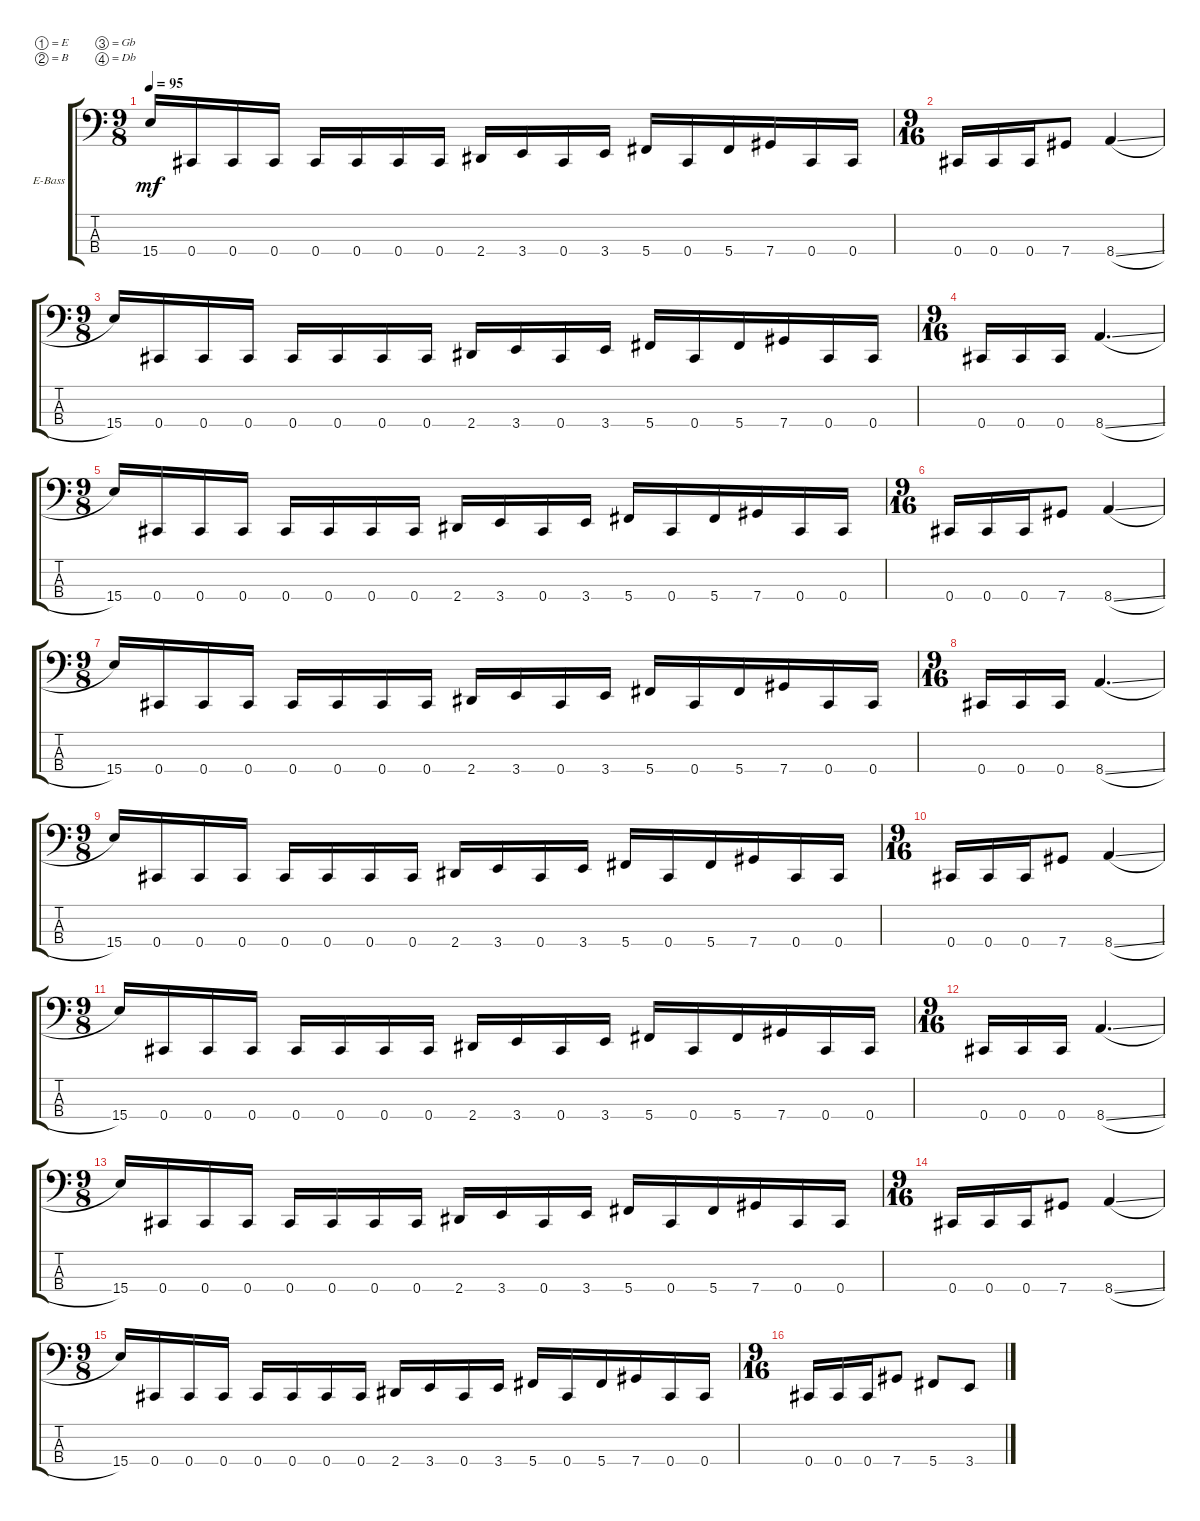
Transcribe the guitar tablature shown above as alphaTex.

\bracketExtendMode groupsimilarinstruments
\firstSystemTrackNameOrientation horizontal
\otherSystemsTrackNameOrientation horizontal
\track ("Bass" "E-Bass") {instrument electricbassfinger}
\staff {score tabs}
\tuning (E2 B1 Gb1 Db1)
\ts (9 8)
\beaming (8 2 2 2 3)
\tempo 95
\clef f4
\ks c
15.4.16{dy mf instrument electricbassfinger} 0.4.16 0.4.16 0.4.16 0.4.16 0.4.16 0.4.16 0.4.16 2.4.16 3.4.16 0.4.16 3.4.16 5.4.16 0.4.16 5.4.16 7.4.16 0.4.16 0.4.16 |
\ts (9 16)
\beaming (8 2 2 2 2)
0.4.16 0.4.16 0.4.16 7.4.8 8.4{sl}.4 |
\ts (9 8)
\beaming (8 2 2 2 3)
15.4.16 0.4.16 0.4.16 0.4.16 0.4.16 0.4.16 0.4.16 0.4.16 2.4.16 3.4.16 0.4.16 3.4.16 5.4.16 0.4.16 5.4.16 7.4.16 0.4.16 0.4.16 |
\ts (9 16)
\beaming (8 2 2 2 2)
0.4.16 0.4.16 0.4.16 8.4{sl}.4{d} |
\ts (9 8)
\beaming (8 2 2 2 3)
15.4.16 0.4.16 0.4.16 0.4.16 0.4.16 0.4.16 0.4.16 0.4.16 2.4.16 3.4.16 0.4.16 3.4.16 5.4.16 0.4.16 5.4.16 7.4.16 0.4.16 0.4.16 |
\ts (9 16)
\beaming (8 2 2 2 2)
0.4.16 0.4.16 0.4.16 7.4.8 8.4{sl}.4 |
\ts (9 8)
\beaming (8 2 2 2 3)
15.4.16 0.4.16 0.4.16 0.4.16 0.4.16 0.4.16 0.4.16 0.4.16 2.4.16 3.4.16 0.4.16 3.4.16 5.4.16 0.4.16 5.4.16 7.4.16 0.4.16 0.4.16 |
\ts (9 16)
\beaming (8 2 2 2 2)
0.4.16 0.4.16 0.4.16 8.4{sl}.4{d} |
\ts (9 8)
\beaming (8 2 2 2 3)
15.4.16 0.4.16 0.4.16 0.4.16 0.4.16 0.4.16 0.4.16 0.4.16 2.4.16 3.4.16 0.4.16 3.4.16 5.4.16 0.4.16 5.4.16 7.4.16 0.4.16 0.4.16 |
\ts (9 16)
\beaming (8 2 2 2 2)
0.4.16 0.4.16 0.4.16 7.4.8 8.4{sl}.4 |
\ts (9 8)
\beaming (8 2 2 2 3)
15.4.16 0.4.16 0.4.16 0.4.16 0.4.16 0.4.16 0.4.16 0.4.16 2.4.16 3.4.16 0.4.16 3.4.16 5.4.16 0.4.16 5.4.16 7.4.16 0.4.16 0.4.16 |
\ts (9 16)
\beaming (8 2 2 2 2)
0.4.16 0.4.16 0.4.16 8.4{sl}.4{d} |
\ts (9 8)
\beaming (8 2 2 2 3)
15.4.16 0.4.16 0.4.16 0.4.16 0.4.16 0.4.16 0.4.16 0.4.16 2.4.16 3.4.16 0.4.16 3.4.16 5.4.16 0.4.16 5.4.16 7.4.16 0.4.16 0.4.16 |
\ts (9 16)
\beaming (8 2 2 2 2)
0.4.16 0.4.16 0.4.16 7.4.8 8.4{sl}.4 |
\ts (9 8)
\beaming (8 2 2 2 3)
15.4.16 0.4.16 0.4.16 0.4.16 0.4.16 0.4.16 0.4.16 0.4.16 2.4.16 3.4.16 0.4.16 3.4.16 5.4.16 0.4.16 5.4.16 7.4.16 0.4.16 0.4.16 |
\ts (9 16)
\beaming (8 2 2 2 2)
0.4.16 0.4.16 0.4.16 7.4.8 5.4.8 3.4.8
